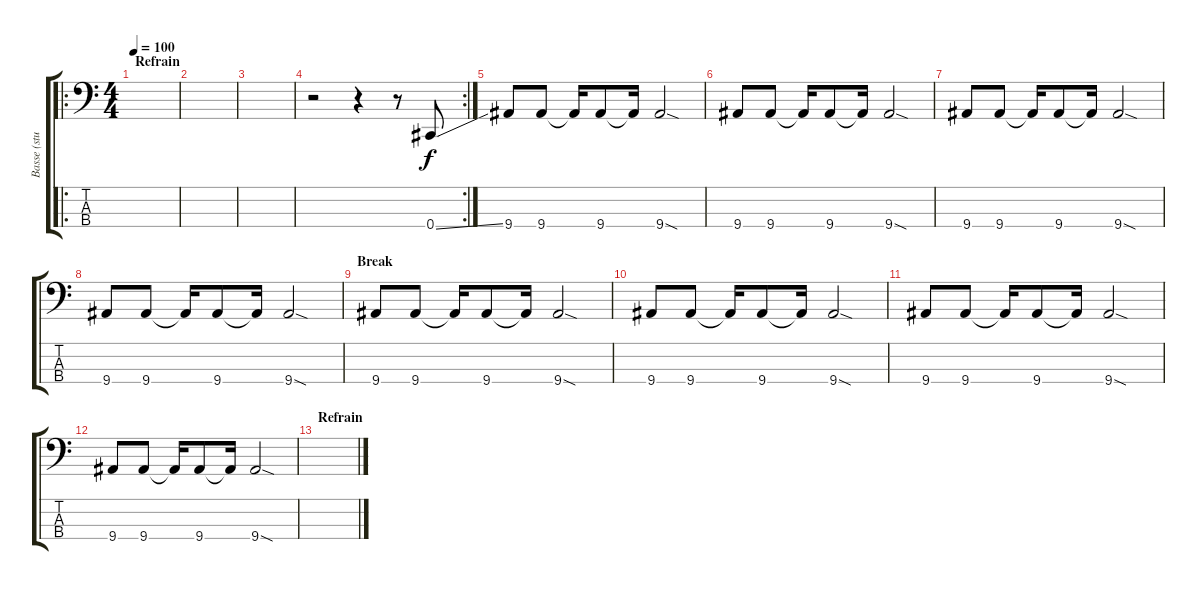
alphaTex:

\track ("Basse (studio)" "Basse (stu") {instrument fretlessbass}
\staff {score tabs}
\tuning (Gb2 Db2 Ab1 Db1) {hide}
\ro
\ts (4 4)
\section ("" "Refrain")
\tempo 100
\clef f4
\ks c
|
|
|
\rc 2
r.2 r.4 r.8 0.4{ss}.8 |
9.4.8 9.4.8 9.4{t}.16 9.4.8 9.4{t}.16 9.4{sod}.2 |
9.4.8 9.4.8 9.4{t}.16 9.4.8 9.4{t}.16 9.4{sod}.2 |
9.4.8 9.4.8 9.4{t}.16 9.4.8 9.4{t}.16 9.4{sod}.2 |
9.4.8 9.4.8 9.4{t}.16 9.4.8 9.4{t}.16 9.4{sod}.2 |
\section ("" "Break")
9.4.8 9.4.8 9.4{t}.16 9.4.8 9.4{t}.16 9.4{sod}.2 |
9.4.8 9.4.8 9.4{t}.16 9.4.8 9.4{t}.16 9.4{sod}.2 |
9.4.8 9.4.8 9.4{t}.16 9.4.8 9.4{t}.16 9.4{sod}.2 |
9.4.8 9.4.8 9.4{t}.16 9.4.8 9.4{t}.16 9.4{sod}.2 |
\section ("" "Refrain")
